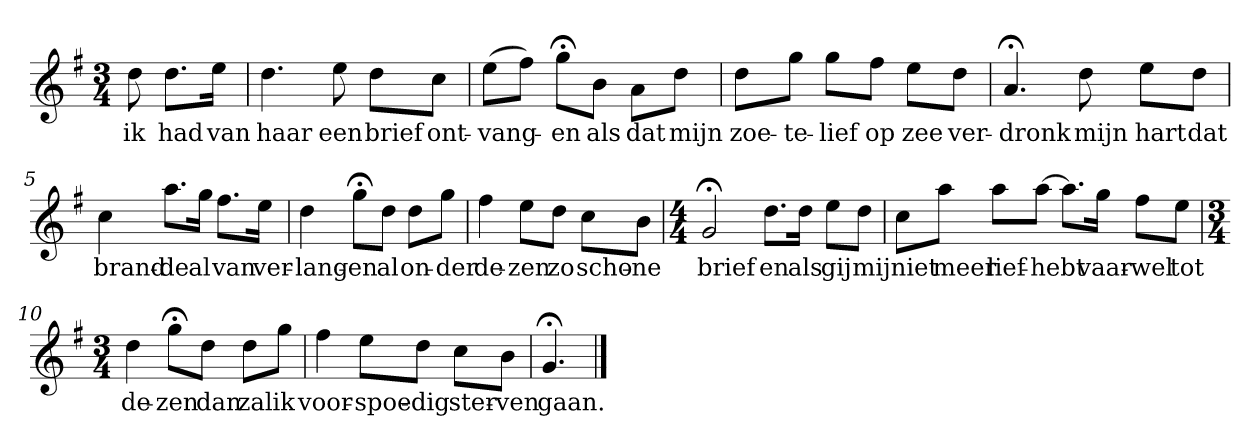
**kern	**text
*part1	*part1
*staff1	*staff1
*k[f#]	*
*G:	*
*M3/4	*
*MM120	*
=	=
8dd	ik
8.ddL	had
16eeJk	van
=1	=1
4.dd	haar
8ee	een
8ddL	brief
8ccJ	ont-
=2	=2
(8eeL	-vang-
8ff#J)	.
8gg;<L	-en
8bJ	als
8aL	dat
8ddJ	mijn
=3	=3
8ddL	zoe-
8ggJ	-te-
8ggL	-lief
8ff#J	op
8eeL	zee
8ddJ	ver-
=4	=4
4.a;<	-dronk
8dd	mijn
8eeL	hart
8ddJ	dat
=5	=5
4cc	brand-
8.aaL	-de
16ggJk	al
8.ff#L	van
16eeJk	ver-
=6	=6
4dd	-lang-
8gg;<L	-en
8ddJ	al
8ddL	on-
8ggJ	-der
=7	=7
4ff#	de-
8eeL	-zen
8ddJ	zo
8ccL	scho-
8bJ	-ne
=8	=8
*M4/4	*
2g;<	brief
8.ddL	en
16ddJk	als
8eeL	gij
8ddJ	mij
=9	=9
8ccL	niet
8aaJ	meer
8aaL	lief-
[8aaJ	-hebt
8.aaL]	.
16ggJk	vaar-
8ff#L	-wel
8eeJ	tot
=10	=10
*M3/4	*
4dd	de-
8gg;<L	-zen
8ddJ	dan
8ddL	zal
8ggJ	ik
=11	=11
4ff#	voor-
8eeL	-spoe-
8ddJ	-dig
8ccL	ster-
8bJ	-ven
=12	=12
4.g;<	gaan.
==	==
*-	*-
